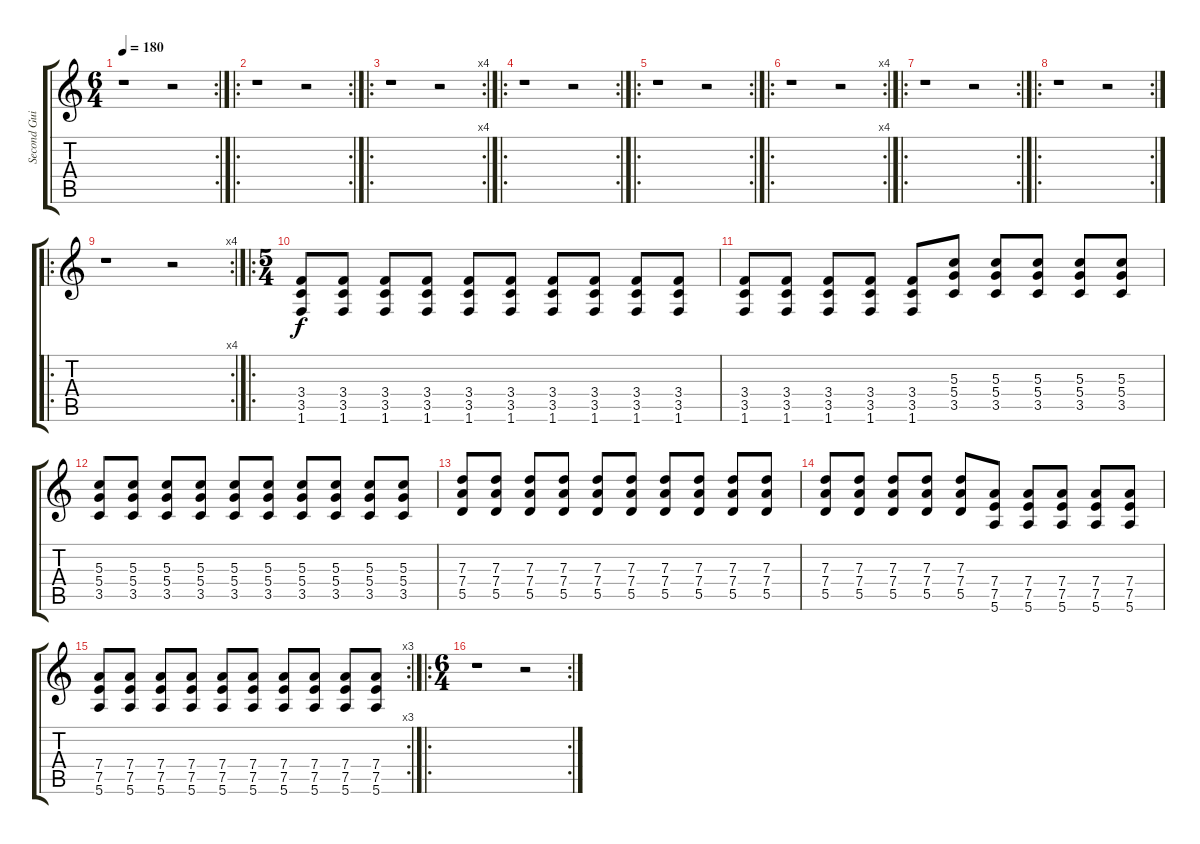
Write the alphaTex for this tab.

\track ("Second Guitar" "Second Gui") {instrument distortionguitar}
\staff {score tabs}
\tuning (E4 B3 G3 D3 A2 E2) {hide}
\rc 2
\ts (6 4)
\tempo 180
\clef g2
\ks c
r.1{dy f instrument distortionguitar} r.2 |
\ro
\rc 2
r.1 r.2 |
\ro
\rc 4
r.1 r.2 |
\ro
\rc 2
r.1 r.2 |
\ro
\rc 2
r.1 r.2 |
\ro
\rc 4
r.1 r.2 |
\ro
\rc 2
r.1 r.2 |
\ro
\rc 2
r.1 r.2 |
\ro
\rc 4
r.1 r.2 |
\ro
\ts (5 4)
(3.4 3.5 1.6).8 (3.4 3.5 1.6).8 (3.4 3.5 1.6).8 (3.4 3.5 1.6).8 (3.4 3.5 1.6).8 (3.4 3.5 1.6).8 (3.4 3.5 1.6).8 (3.4 3.5 1.6).8 (3.4 3.5 1.6).8 (3.4 3.5 1.6).8 |
(3.4 3.5 1.6).8 (3.4 3.5 1.6).8 (3.4 3.5 1.6).8 (3.4 3.5 1.6).8 (3.4 3.5 1.6).8 (5.3 5.4 3.5).8 (5.3 5.4 3.5).8 (5.3 5.4 3.5).8 (5.3 5.4 3.5).8 (5.3 5.4 3.5).8 |
(5.3 5.4 3.5).8 (5.3 5.4 3.5).8 (5.3 5.4 3.5).8 (5.3 5.4 3.5).8 (5.3 5.4 3.5).8 (5.3 5.4 3.5).8 (5.3 5.4 3.5).8 (5.3 5.4 3.5).8 (5.3 5.4 3.5).8 (5.3 5.4 3.5).8 |
(7.3 7.4 5.5).8 (7.3 7.4 5.5).8 (7.3 7.4 5.5).8 (7.3 7.4 5.5).8 (7.3 7.4 5.5).8 (7.3 7.4 5.5).8 (7.3 7.4 5.5).8 (7.3 7.4 5.5).8 (7.3 7.4 5.5).8 (7.3 7.4 5.5).8 |
(7.3 7.4 5.5).8 (7.3 7.4 5.5).8 (7.3 7.4 5.5).8 (7.3 7.4 5.5).8 (7.3 7.4 5.5).8 (7.4 7.5 5.6).8 (7.4 7.5 5.6).8 (7.4 7.5 5.6).8 (7.4 7.5 5.6).8 (7.4 7.5 5.6).8 |
\rc 3
(7.4 7.5 5.6).8 (7.4 7.5 5.6).8 (7.4 7.5 5.6).8 (7.4 7.5 5.6).8 (7.4 7.5 5.6).8 (7.4 7.5 5.6).8 (7.4 7.5 5.6).8 (7.4 7.5 5.6).8 (7.4 7.5 5.6).8 (7.4 7.5 5.6).8 |
\ro
\rc 2
\ts (6 4)
r.1 r.2
